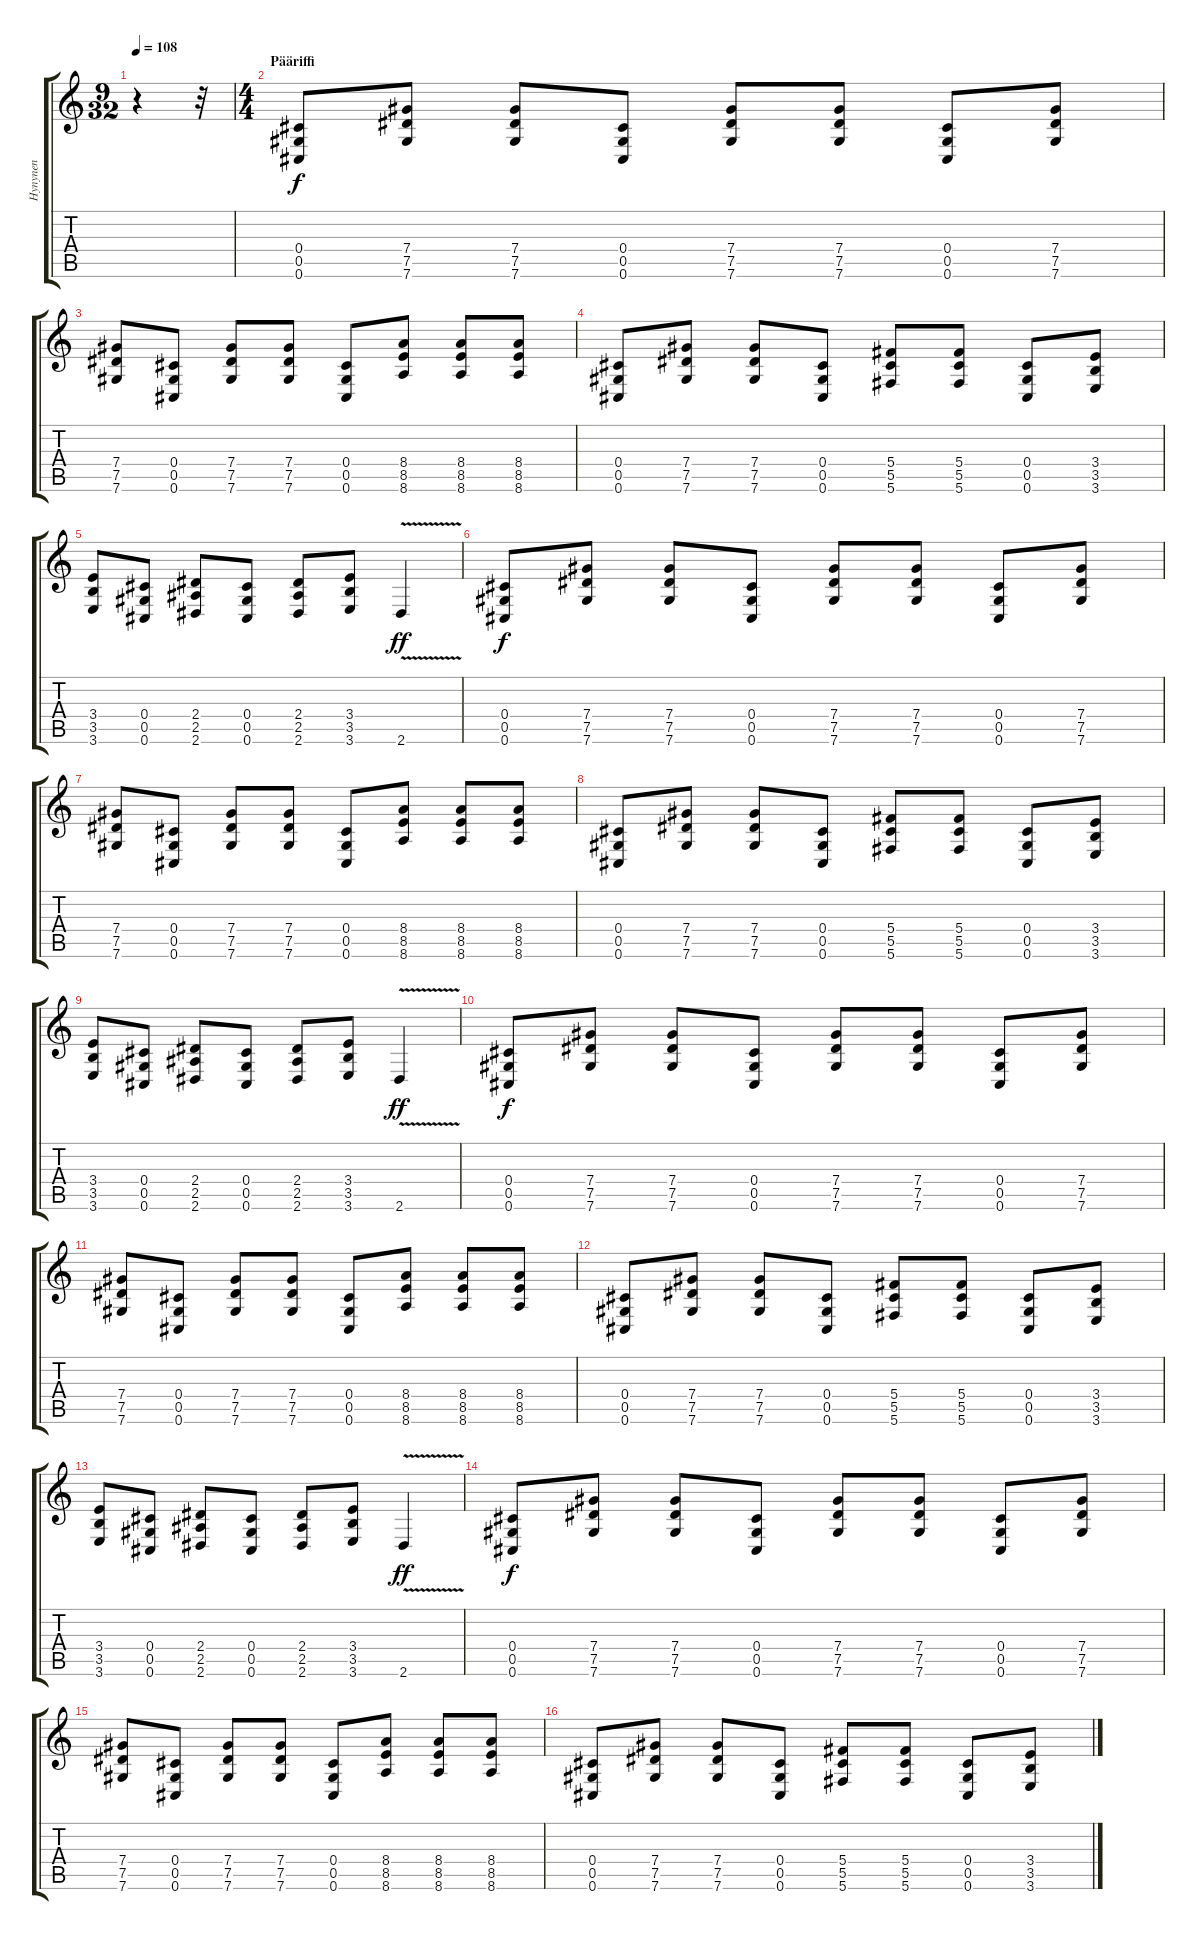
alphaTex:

\track ("Hynynen" "Hynynen") {instrument distortionguitar}
\staff {score tabs}
\tuning (Eb4 Bb3 Gb3 Db3 Ab2 Db2) {hide}
\ts (9 32)
\tempo 108
\clef g2
\ks c
r.4{dy f instrument distortionguitar} r.32 |
\ts (4 4)
\section ("" "Pääriffi")
(0.4 0.5 0.6).8 (7.4 7.5 7.6).8 (7.4 7.5 7.6).8 (0.4 0.5 0.6).8 (7.4 7.5 7.6).8 (7.4 7.5 7.6).8 (0.4 0.5 0.6).8 (7.4 7.5 7.6).8 |
(7.4 7.5 7.6).8 (0.4 0.5 0.6).8 (7.4 7.5 7.6).8 (7.4 7.5 7.6).8 (0.4 0.5 0.6).8 (8.4 8.5 8.6).8 (8.4 8.5 8.6).8 (8.4 8.5 8.6).8 |
(0.4 0.5 0.6).8 (7.4 7.5 7.6).8 (7.4 7.5 7.6).8 (0.4 0.5 0.6).8 (5.4 5.5 5.6).8 (5.4 5.5 5.6).8 (0.4 0.5 0.6).8 (3.4 3.5 3.6).8 |
(3.4 3.5 3.6).8 (0.4 0.5 0.6).8 (2.4 2.5 2.6).8 (0.4 0.5 0.6).8 (2.4 2.5 2.6).8 (3.4 3.5 3.6).8 2.6{v}.4{dy ff} |
(0.4 0.5 0.6).8{dy f} (7.4 7.5 7.6).8 (7.4 7.5 7.6).8 (0.4 0.5 0.6).8 (7.4 7.5 7.6).8 (7.4 7.5 7.6).8 (0.4 0.5 0.6).8 (7.4 7.5 7.6).8 |
(7.4 7.5 7.6).8 (0.4 0.5 0.6).8 (7.4 7.5 7.6).8 (7.4 7.5 7.6).8 (0.4 0.5 0.6).8 (8.4 8.5 8.6).8 (8.4 8.5 8.6).8 (8.4 8.5 8.6).8 |
(0.4 0.5 0.6).8 (7.4 7.5 7.6).8 (7.4 7.5 7.6).8 (0.4 0.5 0.6).8 (5.4 5.5 5.6).8 (5.4 5.5 5.6).8 (0.4 0.5 0.6).8 (3.4 3.5 3.6).8 |
(3.4 3.5 3.6).8 (0.4 0.5 0.6).8 (2.4 2.5 2.6).8 (0.4 0.5 0.6).8 (2.4 2.5 2.6).8 (3.4 3.5 3.6).8 2.6{v}.4{dy ff} |
(0.4 0.5 0.6).8{dy f} (7.4 7.5 7.6).8 (7.4 7.5 7.6).8 (0.4 0.5 0.6).8 (7.4 7.5 7.6).8 (7.4 7.5 7.6).8 (0.4 0.5 0.6).8 (7.4 7.5 7.6).8 |
(7.4 7.5 7.6).8 (0.4 0.5 0.6).8 (7.4 7.5 7.6).8 (7.4 7.5 7.6).8 (0.4 0.5 0.6).8 (8.4 8.5 8.6).8 (8.4 8.5 8.6).8 (8.4 8.5 8.6).8 |
(0.4 0.5 0.6).8 (7.4 7.5 7.6).8 (7.4 7.5 7.6).8 (0.4 0.5 0.6).8 (5.4 5.5 5.6).8 (5.4 5.5 5.6).8 (0.4 0.5 0.6).8 (3.4 3.5 3.6).8 |
(3.4 3.5 3.6).8 (0.4 0.5 0.6).8 (2.4 2.5 2.6).8 (0.4 0.5 0.6).8 (2.4 2.5 2.6).8 (3.4 3.5 3.6).8 2.6{v}.4{dy ff} |
(0.4 0.5 0.6).8{dy f} (7.4 7.5 7.6).8 (7.4 7.5 7.6).8 (0.4 0.5 0.6).8 (7.4 7.5 7.6).8 (7.4 7.5 7.6).8 (0.4 0.5 0.6).8 (7.4 7.5 7.6).8 |
(7.4 7.5 7.6).8 (0.4 0.5 0.6).8 (7.4 7.5 7.6).8 (7.4 7.5 7.6).8 (0.4 0.5 0.6).8 (8.4 8.5 8.6).8 (8.4 8.5 8.6).8 (8.4 8.5 8.6).8 |
(0.4 0.5 0.6).8 (7.4 7.5 7.6).8 (7.4 7.5 7.6).8 (0.4 0.5 0.6).8 (5.4 5.5 5.6).8 (5.4 5.5 5.6).8 (0.4 0.5 0.6).8 (3.4 3.5 3.6).8
